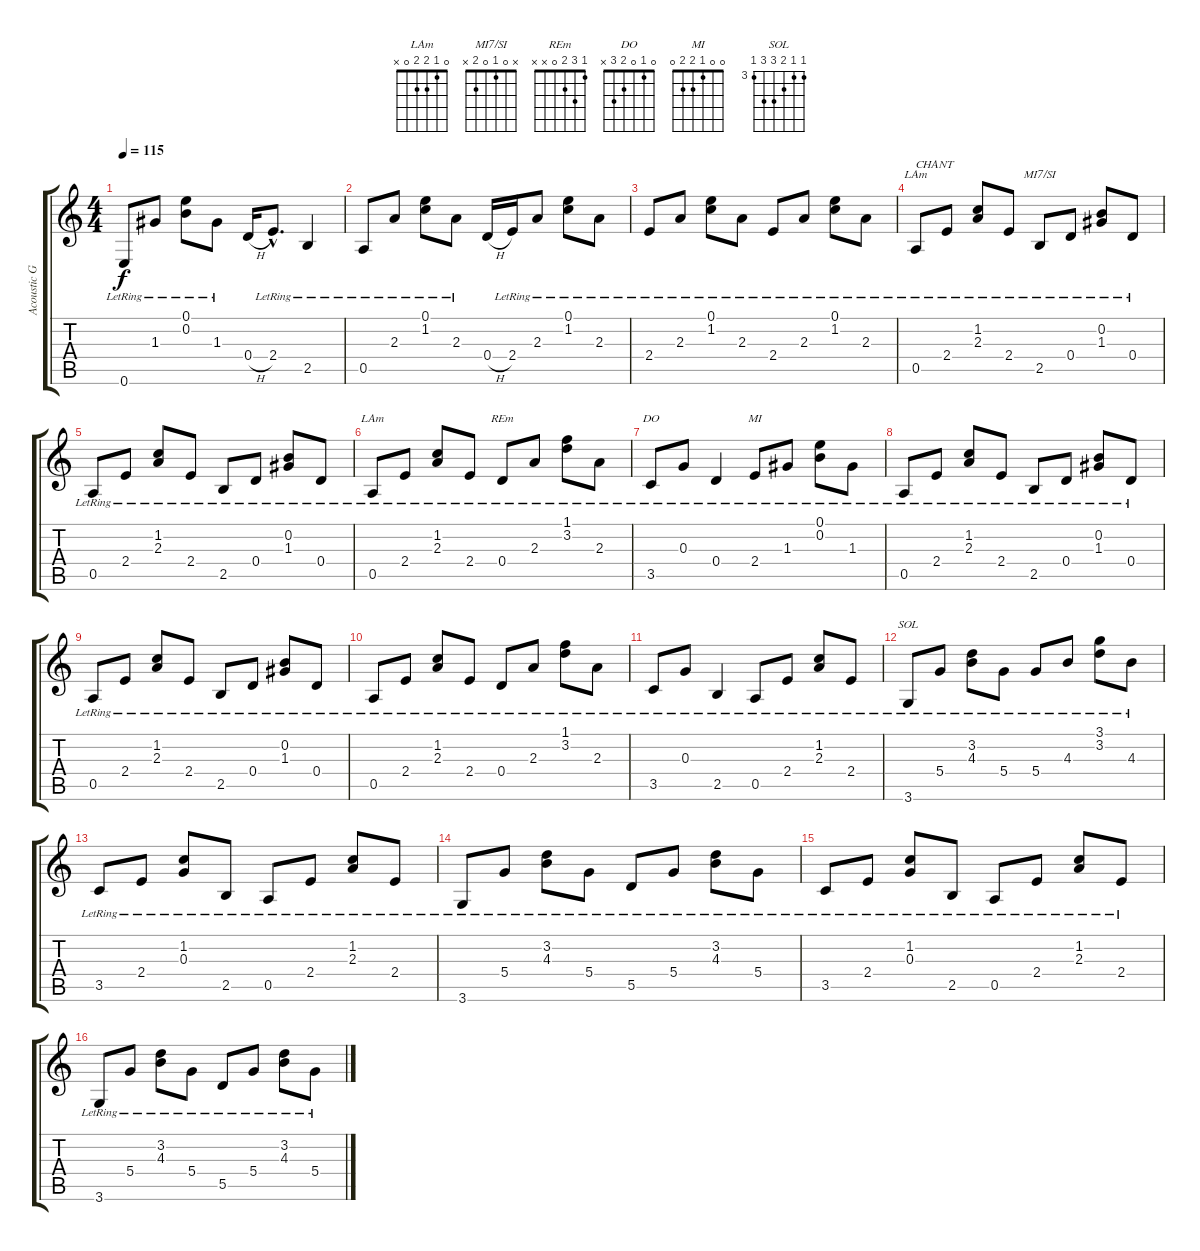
\track ("Acoustic Guitar" "Acoustic G") {instrument acousticguitarnylon}
\staff {score tabs}
\tuning (E4 B3 G3 D3 A2 E2) {hide}
\chord ("LAm" x 1 2 2 0 x)
\chord ("MI7/SI" x 0 1 0 2 x)
\chord ("LAm" 0 1 2 2 0 x)
\chord ("REm" 1 3 2 0 x x)
\chord ("DO" 0 1 0 2 3 x)
\chord ("MI" 0 0 1 2 2 0)
\chord ("SOL" 3 3 4 5 5 3) {firstfret 3}
\ts (4 4)
\tempo 115
\clef g2
\ks c
0.6{lr}.8{dy f} 1.3{lr}.8 (0.1{lr} 0.2{lr}).8 1.3{lr}.8 0.4{h}.16 2.4{hac lr}.8{d} 2.5{lr}.4 |
0.5{lr}.8 2.3{lr}.8 (0.1{lr} 1.2{lr}).8 2.3{lr}.8 0.4{h}.16 2.4{lr}.16 2.3{lr}.8 (0.1{lr} 1.2{lr}).8 2.3{lr}.8 |
2.4{lr}.8 2.3{lr}.8 (0.1{lr} 1.2{lr}).8 2.3{lr}.8 2.4{lr}.8 2.3{lr}.8 (0.1{lr} 1.2{lr}).8 2.3{lr}.8 |
0.5{lr}.8{ch "LAm" txt "CHANT"} 2.4{lr}.8 (1.2{lr} 2.3{lr}).8 2.4{lr}.8 2.5{lr}.8{ch "MI7/SI"} 0.4{lr}.8 (0.2{lr} 1.3{lr}).8 0.4{lr}.8 |
0.5{lr}.8 2.4{lr}.8 (1.2{lr} 2.3{lr}).8 2.4{lr}.8 2.5{lr}.8 0.4{lr}.8 (0.2{lr} 1.3{lr}).8 0.4{lr}.8 |
0.5{lr}.8{ch "LAm"} 2.4{lr}.8 (1.2{lr} 2.3{lr}).8 2.4{lr}.8 0.4{lr}.8{ch "REm"} 2.3{lr}.8 (1.1{lr} 3.2{lr}).8 2.3{lr}.8 |
3.5{lr}.8{ch "DO"} 0.3{lr}.8 0.4{lr}.4 2.4{lr}.8{ch "MI"} 1.3{lr}.8 (0.1{lr} 0.2{lr}).8 1.3{lr}.8 |
0.5{lr}.8 2.4{lr}.8 (1.2{lr} 2.3{lr}).8 2.4{lr}.8 2.5{lr}.8 0.4{lr}.8 (0.2{lr} 1.3{lr}).8 0.4{lr}.8 |
0.5{lr}.8 2.4{lr}.8 (1.2{lr} 2.3{lr}).8 2.4{lr}.8 2.5{lr}.8 0.4{lr}.8 (0.2{lr} 1.3{lr}).8 0.4{lr}.8 |
0.5{lr}.8 2.4{lr}.8 (1.2{lr} 2.3{lr}).8 2.4{lr}.8 0.4{lr}.8 2.3{lr}.8 (1.1{lr} 3.2{lr}).8 2.3{lr}.8 |
3.5{lr}.8 0.3{lr}.8 2.5{lr}.4 0.5{lr}.8 2.4{lr}.8 (1.2{lr} 2.3{lr}).8 2.4{lr}.8 |
3.6{lr}.8{ch "SOL"} 5.4{lr}.8 (3.2{lr} 4.3{lr}).8 5.4{lr}.8 5.4{lr}.8 4.3{lr}.8 (3.1{lr} 3.2{lr}).8 4.3{lr}.8 |
3.5{lr}.8 2.4{lr}.8 (1.2{lr} 0.3{lr}).8 2.5{lr}.8 0.5{lr}.8 2.4{lr}.8 (1.2{lr} 2.3{lr}).8 2.4{lr}.8 |
3.6{lr}.8 5.4{lr}.8 (3.2{lr} 4.3{lr}).8 5.4{lr}.8 5.5{lr}.8 5.4{lr}.8 (3.2{lr} 4.3{lr}).8 5.4{lr}.8 |
3.5{lr}.8 2.4{lr}.8 (1.2{lr} 0.3{lr}).8 2.5{lr}.8 0.5{lr}.8 2.4{lr}.8 (1.2{lr} 2.3{lr}).8 2.4{lr}.8 |
3.6{lr}.8 5.4{lr}.8 (3.2{lr} 4.3{lr}).8 5.4{lr}.8 5.5{lr}.8 5.4{lr}.8 (3.2{lr} 4.3{lr}).8 5.4{lr}.8
